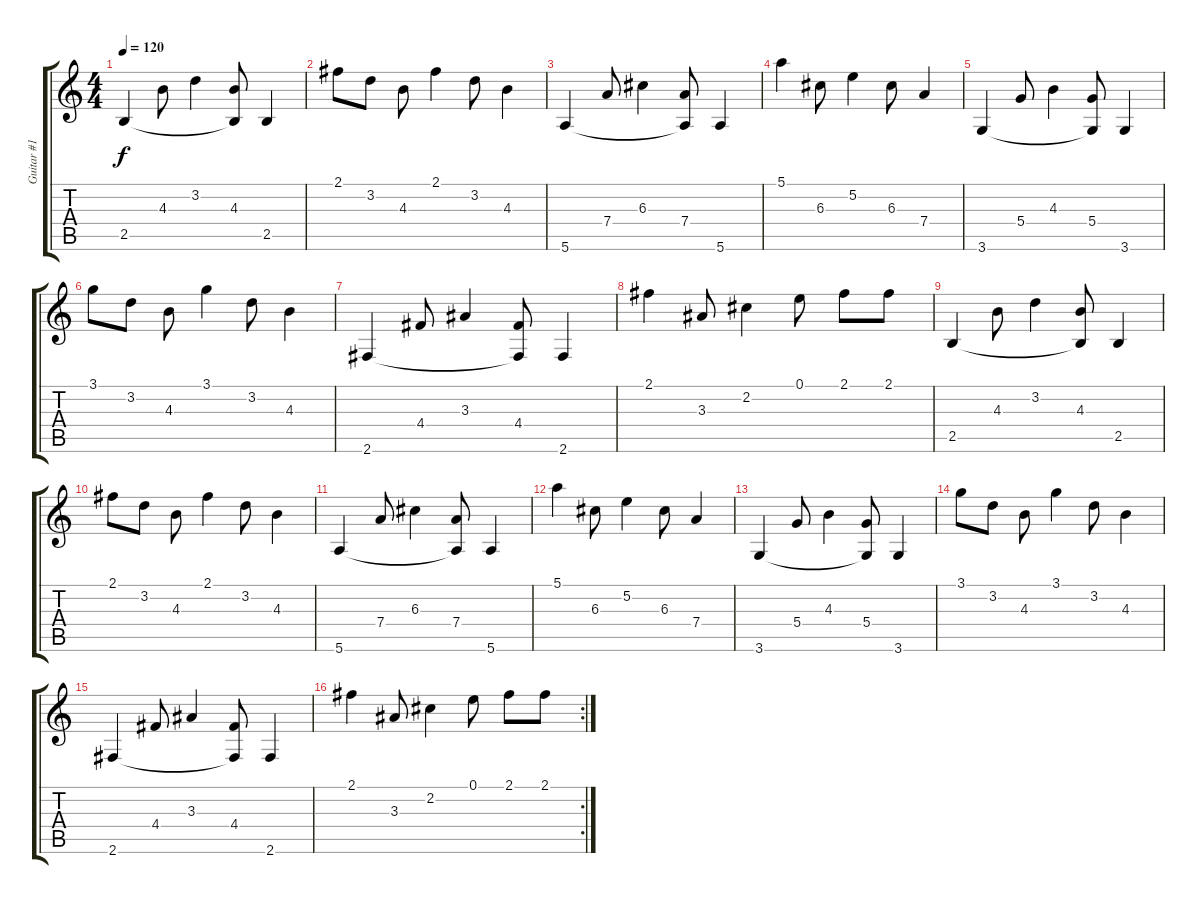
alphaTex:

\track ("Guitar #1" "Guitar #1") {instrument acousticguitarnylon}
\staff {score tabs}
\tuning (E4 B3 G3 D3 A2 E2) {hide}
\ts (4 4)
\tempo 120
\clef g2
\ks c
2.5.4{dy f} 4.3.8 3.2.4 (4.3 2.5{t}).8 2.5.4 |
2.1.8 3.2.8 4.3.8 2.1.4 3.2.8 4.3.4 |
5.6.4 7.4.8 6.3.4 (7.4 5.6{t}).8 5.6.4 |
5.1.4 6.3.8 5.2.4 6.3.8 7.4.4 |
3.6.4 5.4.8 4.3.4 (5.4 3.6{t}).8 3.6.4 |
3.1.8 3.2.8 4.3.8 3.1.4 3.2.8 4.3.4 |
2.6.4 4.4.8 3.3.4 (4.4 2.6{t}).8 2.6.4 |
2.1.4 3.3.8 2.2.4 0.1.8 2.1.8 2.1.8 |
2.5.4 4.3.8 3.2.4 (4.3 2.5{t}).8 2.5.4 |
2.1.8 3.2.8 4.3.8 2.1.4 3.2.8 4.3.4 |
5.6.4 7.4.8 6.3.4 (7.4 5.6{t}).8 5.6.4 |
5.1.4 6.3.8 5.2.4 6.3.8 7.4.4 |
3.6.4 5.4.8 4.3.4 (5.4 3.6{t}).8 3.6.4 |
3.1.8 3.2.8 4.3.8 3.1.4 3.2.8 4.3.4 |
2.6.4 4.4.8 3.3.4 (4.4 2.6{t}).8 2.6.4 |
\rc 2
2.1.4 3.3.8 2.2.4 0.1.8 2.1.8 2.1.8
